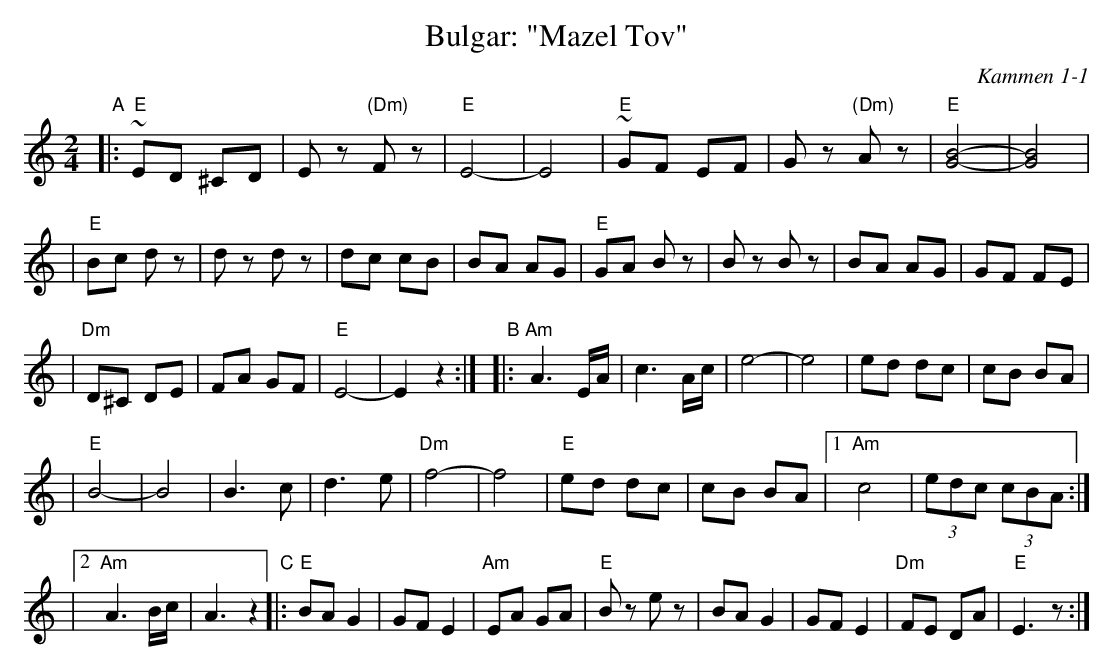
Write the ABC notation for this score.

X:1
T: Bulgar: "Mazel Tov"
O: Kammen 1-1
M: 2/4
L: 1/8
K: ^G	% E freygish
"A"\
|:"E"~ED ^CD | Ez "(Dm)"Fz | "E"E4- | E4 \
| "E"~GF EF | Gz "(Dm)"Az | "E"[B4-G4-] | [B4G4] |
| "E"Bc dz | dz dz | dc cB | BA AG \
| "E"GA Bz | Bz Bz | BA AG | GF FE |
| "Dm"D^C DE | FA GF | "E"E4- | E2 z2 :|\
"B"\
|:"Am"A3 E/A/ | c3 A/c/ | e4- | e4 | ed dc | cB BA |
| "E"B4- | B4 | B3 c | d3 e | "Dm"f4- | f4 \
| "E"ed dc | cB BA |1 "Am"c4 | (3edc (3cBA :|
|2 "Am"A3 B/c/ | A3 z2 \
"C"\
|:"E"BA kG2 | GF kE2 | "Am"EA GA | "E"Bz kez \
| BA kG2 | GF kE2 | "Dm"FE DA | "E"E3 z :|
